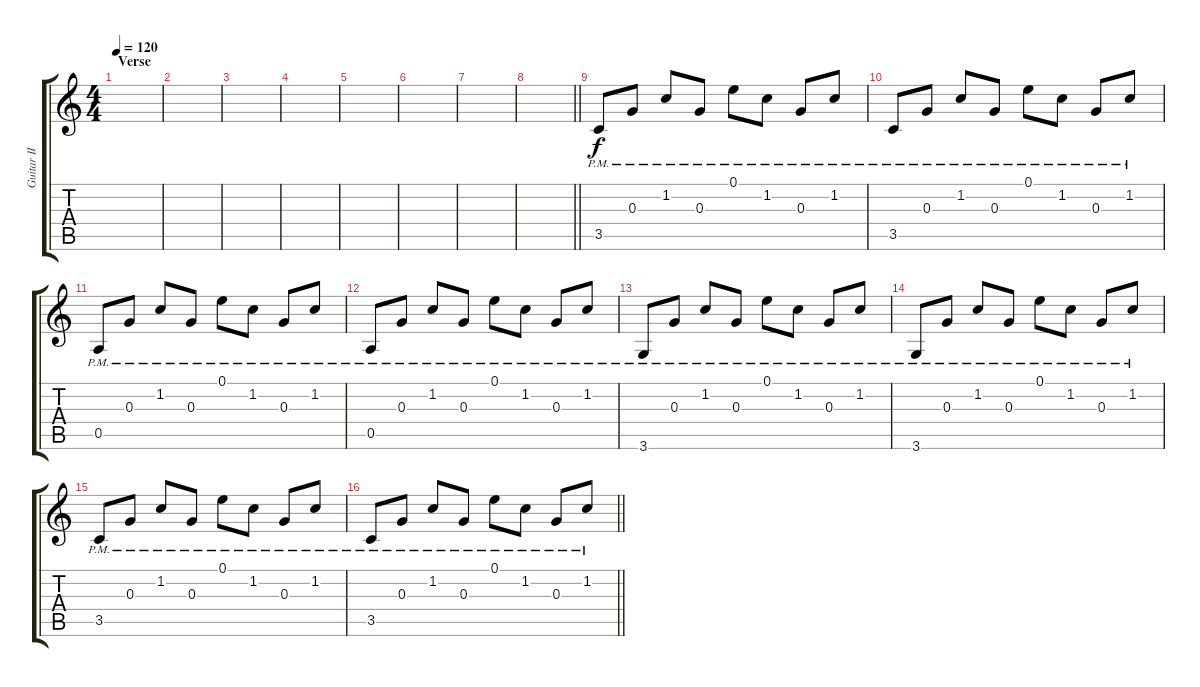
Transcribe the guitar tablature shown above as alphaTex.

\track ("Guitar II" "Guitar II") {instrument acousticguitarnylon}
\staff {score tabs}
\tuning (E4 B3 G3 D3 A2 E2) {hide}
\ts (4 4)
\section ("" "Verse")
\tempo 120
\clef g2
\ks c
|
|
|
|
|
|
|
\barLineRight lightlight
|
3.5{pm}.8 0.3{pm}.8 1.2{pm}.8 0.3{pm}.8 0.1{pm}.8 1.2{pm}.8 0.3{pm}.8 1.2{pm}.8 |
3.5{pm}.8 0.3{pm}.8 1.2{pm}.8 0.3{pm}.8 0.1{pm}.8 1.2{pm}.8 0.3{pm}.8 1.2{pm}.8 |
0.5{pm}.8 0.3{pm}.8 1.2{pm}.8 0.3{pm}.8 0.1{pm}.8 1.2{pm}.8 0.3{pm}.8 1.2{pm}.8 |
0.5{pm}.8 0.3{pm}.8 1.2{pm}.8 0.3{pm}.8 0.1{pm}.8 1.2{pm}.8 0.3{pm}.8 1.2{pm}.8 |
3.6{pm}.8 0.3{pm}.8 1.2{pm}.8 0.3{pm}.8 0.1{pm}.8 1.2{pm}.8 0.3{pm}.8 1.2{pm}.8 |
3.6{pm}.8 0.3{pm}.8 1.2{pm}.8 0.3{pm}.8 0.1{pm}.8 1.2{pm}.8 0.3{pm}.8 1.2{pm}.8 |
3.5{pm}.8 0.3{pm}.8 1.2{pm}.8 0.3{pm}.8 0.1{pm}.8 1.2{pm}.8 0.3{pm}.8 1.2{pm}.8 |
\barLineRight lightlight
3.5{pm}.8 0.3{pm}.8 1.2{pm}.8 0.3{pm}.8 0.1{pm}.8 1.2{pm}.8 0.3{pm}.8 1.2{pm}.8
